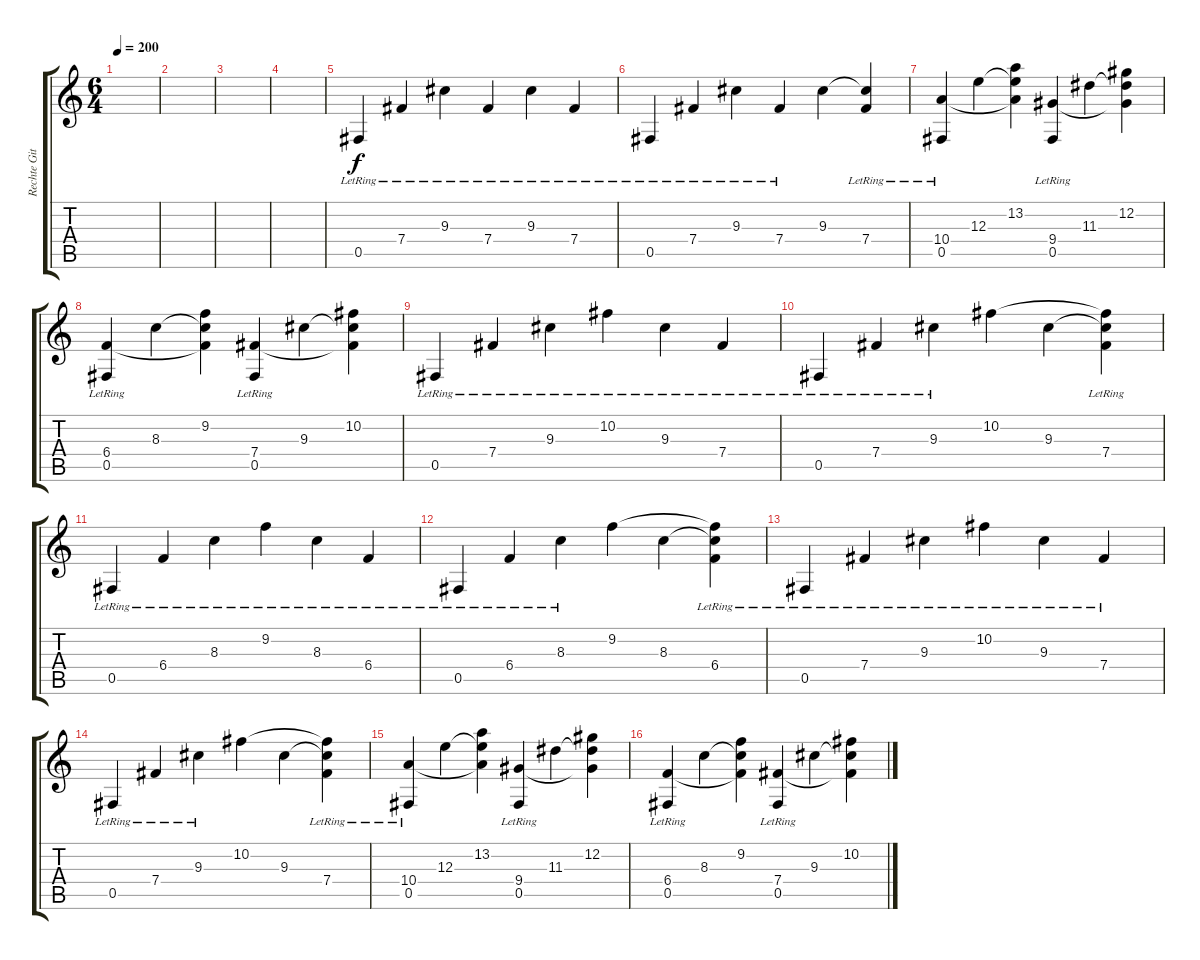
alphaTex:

\track ("Rechte Gitarre" "Rechte Git") {instrument distortionguitar}
\staff {score tabs}
\tuning (Db4 Ab3 E3 B2 Gb2 Db2) {hide}
\ts (6 4)
\section ("" "")
\tempo 200
\clef g2
\ks c
|
|
|
|
0.5{lr}.4 7.4{lr}.4 9.3{lr}.4 7.4{lr}.4 9.3{lr}.4 7.4{lr}.4 |
0.5{lr}.4 7.4{lr}.4 9.3{lr}.4 7.4{lr}.4 9.3.4 (9.3{t} 7.4{lr}).4 |
(10.4 0.5{lr}).4 12.3.4 (13.2 12.3{t} 10.4{t}).4 (9.4 0.5{lr}).4 11.3.4 (12.2 11.3{t} 9.4{t}).4 |
(6.4 0.5{lr}).4 8.3.4 (9.2 8.3{t} 6.4{t}).4 (7.4 0.5{lr}).4 9.3.4 (10.2 9.3{t} 7.4{t}).4 |
0.5{lr}.4 7.4{lr}.4 9.3{lr}.4 10.2{lr}.4 9.3{lr}.4 7.4{lr}.4 |
0.5{lr}.4 7.4{lr}.4 9.3{lr}.4 10.2.4 9.3.4 (10.2{t} 9.3{t} 7.4{lr}).4 |
0.5{lr}.4 6.4{lr}.4 8.3{lr}.4 9.2{lr}.4 8.3{lr}.4 6.4{lr}.4 |
0.5{lr}.4 6.4{lr}.4 8.3{lr}.4 9.2.4 8.3.4 (9.2{t} 8.3{t} 6.4{lr}).4 |
0.5{lr}.4 7.4{lr}.4 9.3{lr}.4 10.2{lr}.4 9.3{lr}.4 7.4{lr}.4 |
0.5{lr}.4 7.4{lr}.4 9.3{lr}.4 10.2.4 9.3.4 (10.2{t} 9.3{t} 7.4{lr}).4 |
(10.4 0.5{lr}).4 12.3.4 (13.2 12.3{t} 10.4{t}).4 (9.4 0.5{lr}).4 11.3.4 (12.2 11.3{t} 9.4{t}).4 |
(6.4 0.5{lr}).4 8.3.4 (9.2 8.3{t} 6.4{t}).4 (7.4 0.5{lr}).4 9.3.4 (10.2 9.3{t} 7.4{t}).4
